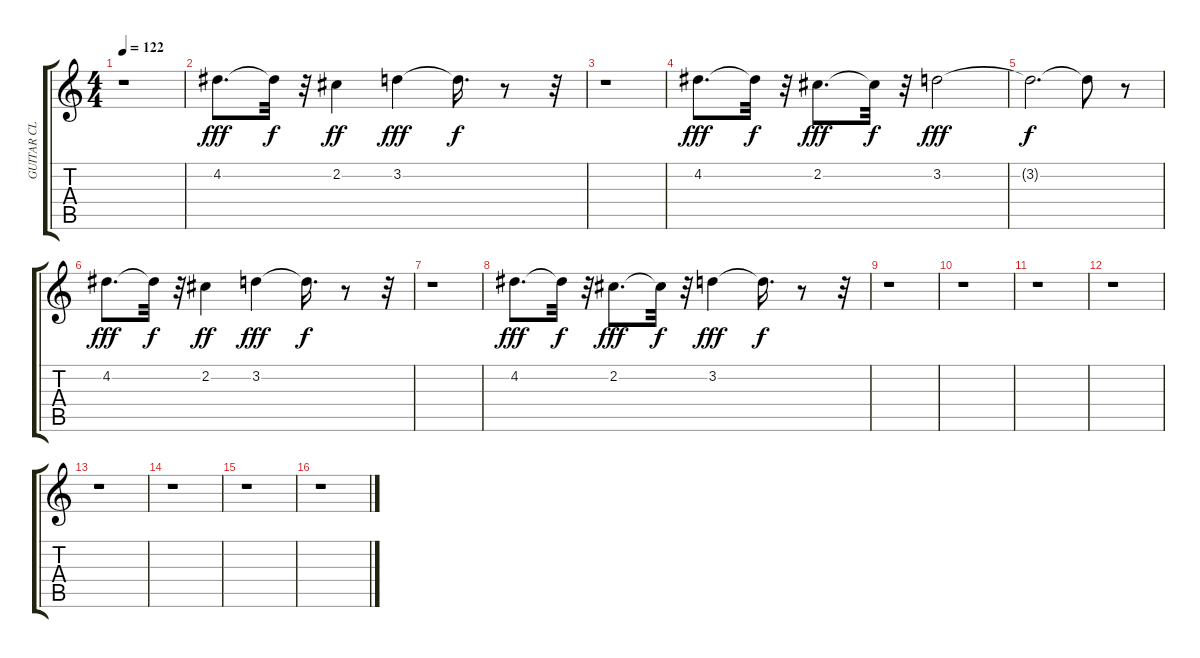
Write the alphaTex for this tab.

\track ("GUITAR CL" "GUITAR CL") {instrument slapbass2}
\staff {score tabs}
\tuning (E4 B3 G3 D3 A2 E2) {hide}
\ts (4 4)
\tempo 122
\clef g2
\ks c
r.1{dy f} |
4.2.8{d dy fff} 4.2{t}.32{dy f} r.32 2.2.4{dy ff} 3.2.4{dy fff} 3.2{t}.16{d dy f} r.8 r.32 |
r.1 |
4.2.8{d dy fff} 4.2{t}.32{dy f} r.32 2.2.8{d dy fff} 2.2{t}.32{dy f} r.32 3.2.2{dy fff} |
3.2{t}.2{d dy f} 3.2{t}.8 r.8 |
4.2.8{d dy fff} 4.2{t}.32{dy f} r.32 2.2.4{dy ff} 3.2.4{dy fff} 3.2{t}.16{d dy f} r.8 r.32 |
r.1 |
4.2.8{d dy fff} 4.2{t}.32{dy f} r.32 2.2.8{d dy fff} 2.2{t}.32{dy f} r.32 3.2.4{dy fff} 3.2{t}.16{d dy f} r.8 r.32 |
r.1 |
r.1 |
r.1 |
r.1 |
r.1 |
r.1 |
r.1 |
r.1
